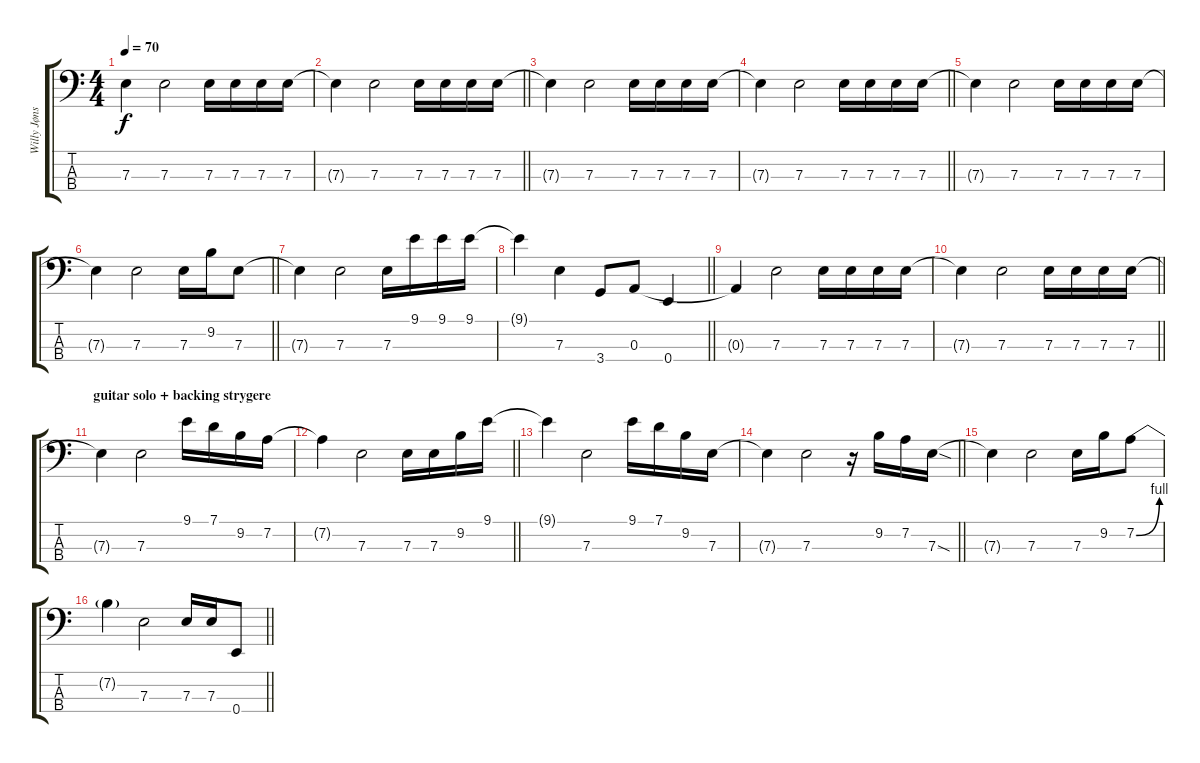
\track ("Willy Jønson" "Willy Jøns") {instrument electricbassfinger}
\staff {score tabs}
\tuning (G2 D2 A1 E1) {hide}
\ts (4 4)
\tempo 70
\clef f4
\ks c
7.3{t}.4{dy f} 7.3.2 7.3.16 7.3.16 7.3.16 7.3.16 |
\barLineRight lightlight
7.3{t}.4 7.3.2 7.3.16 7.3.16 7.3.16 7.3.16 |
7.3{t}.4 7.3.2 7.3.16 7.3.16 7.3.16 7.3.16 |
\barLineRight lightlight
7.3{t}.4 7.3.2 7.3.16 7.3.16 7.3.16 7.3.16 |
7.3{t}.4 7.3.2 7.3.16 7.3.16 7.3.16 7.3.16 |
\barLineRight lightlight
7.3{t}.4 7.3.2 7.3.16 9.2.16 7.3.8 |
7.3{t}.4 7.3.2 7.3.16 9.1.16 9.1.16 9.1.16 |
\barLineRight lightlight
9.1{t}.4 7.3.4 3.4.8 0.3.8 0.4.4 |
\section ("" "")
0.3{t}.4 7.3.2 7.3.16 7.3.16 7.3.16 7.3.16 |
\barLineRight lightlight
7.3{t}.4 7.3.2 7.3.16 7.3.16 7.3.16 7.3.16 |
\section ("" "guitar solo + backing strygere")
7.3{t}.4 7.3.2 9.1.16 7.1.16 9.2.16 7.2.16 |
\barLineRight lightlight
7.2{t}.4 7.3.2 7.3.16 7.3.16 9.2.16 9.1.16 |
9.1{t}.4 7.3.2 9.1.16 7.1.16 9.2.16 7.3.16 |
\barLineRight lightlight
7.3{t}.4 7.3.2 r.16 9.2.16 7.2.16 7.3{sod}.16 |
7.3{t}.4 7.3.2 7.3.16 9.2.16 7.2{be (bend 0 0 60 4)}.8 |
\barLineRight lightlight
7.2{t}.4 7.3.2 7.3.16 7.3.16 0.4.8
